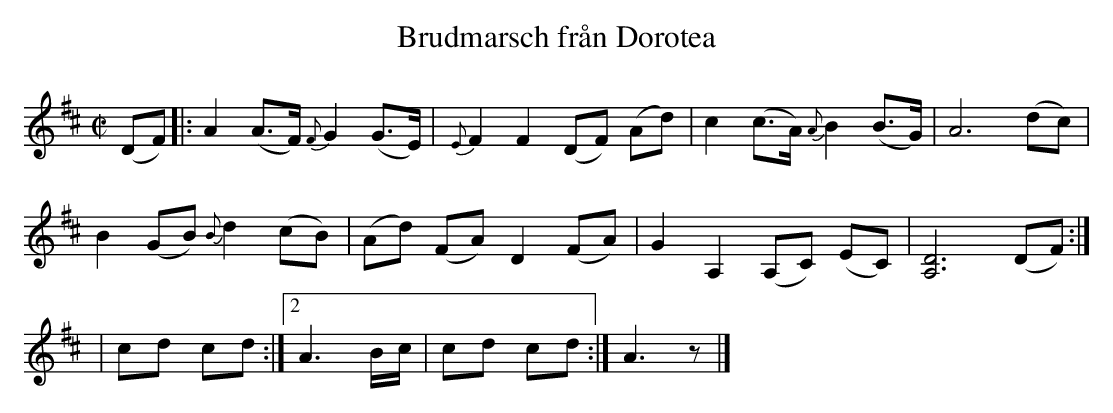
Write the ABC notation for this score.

X:1
T: Brudmarsch från Dorotea
M: C|
L: 1/8
K: D
(DF) |: A2(A>F) {F}G2(G>E) | {E}F2F2 (DF) (Ad) | c2(c>A) {A}B2(B>G) | A6 (dc) |
B2(GB) {B}d2(cB) | (Ad) (FA) D2(FA) | G2A,2 (A,C) (EC) | [A,D]6 (DF) :|
| cd cd :|2 A3 B/c/ | cd cd :| 1 A3 z |]
